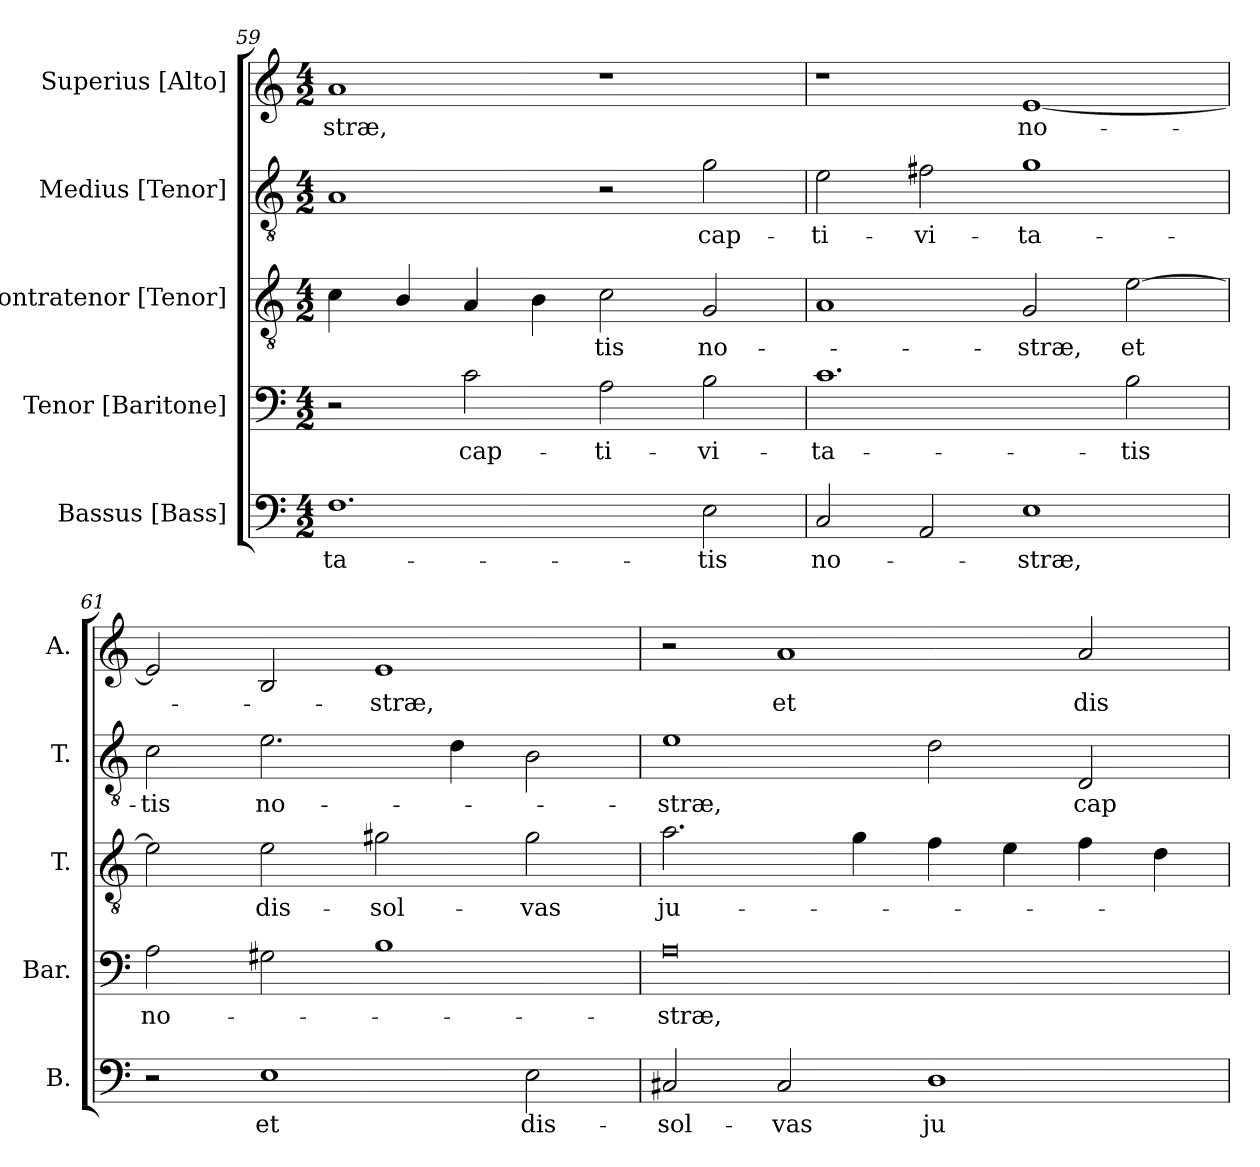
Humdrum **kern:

**kern	**text	**kern	**text	**kern	**text	**kern	**text	**kern	**text
*part5	*part5	*part4	*part4	*part3	*part3	*part2	*part2	*part1	*part1
*staff5	*staff5	*staff4	*staff4	*staff3	*staff3	*staff2	*staff2	*staff1	*staff1
*I"Bassus [Bass]	*	*I"Tenor [Baritone]	*	*I"Contratenor [Tenor]	*	*I"Medius [Tenor]	*	*I"Superius [Alto]	*
*I'B.	*	*I'Bar.	*	*I'T.	*	*I'T.	*	*I'A.	*
*clefF4	*	*clefF4	*	*clefGv2	*	*clefGv2	*	*clefG2	*
*	*	*	*	*ITrd7c12	*	*ITrd7c12	*	*	*
*k[]	*	*k[]	*	*k[]	*	*k[]	*	*k[]	*
*C:	*	*C:	*	*C:	*	*C:	*	*C:	*
*M4/2	*	*M4/2	*	*M4/2	*	*M4/2	*	*M4/2	*
=59	=59	=59	=59	=59	=59	=59	=59	=59	=59
!	!LO:LY:b:color=#000000	!	!	!	!	!	!	!	!
!	!	!	!	!	!	!	!	!	!LO:LY:b:color=#000000
1.Fi	-ta-	2r	.	4Ci\	.	1AAi	.	1ai	-stræ,
.	.	.	.	4BBi/	.	.	.	.	.
!	!	!	!LO:LY:b:color=#000000	!	!	!	!	!	!
.	.	2ci\	cap-	4AAi/	.	.	.	.	.
.	.	.	.	4BBi\	.	.	.	.	.
!	!	!	!LO:LY:b:color=#000000	!	!	!	!	!	!
!	!	!	!	!	!LO:LY:b:color=#000000	!	!	!	!
.	.	2Ai\	-ti-	2Ci\	-tis	2r	.	1r	.
!	!LO:LY:b:color=#000000	!	!	!	!	!	!	!	!
!	!	!	!LO:LY:b:color=#000000	!	!	!	!	!	!
!	!	!	!	!	!LO:LY:b:color=#000000	!	!	!	!
!	!	!	!	!	!	!	!LO:LY:b:color=#000000	!	!
2Ei\	-tis	2Bi\	-vi-	2GGi/	no-	2Gi\	cap-	.	.
=60	=60	=60	=60	=60	=60	=60	=60	=60	=60
!	!LO:LY:b:color=#000000	!	!	!	!	!	!	!	!
!	!	!	!LO:LY:b:color=#000000	!	!	!	!	!	!
!	!	!	!	!	!	!	!LO:LY:b:color=#000000	!	!
2Ci/	no-	1.ci	-ta-	1AAi	.	2Ei\	-ti-	1r	.
!	!	!	!	!	!	!	!LO:LY:b:color=#000000	!	!
2AAi/	.	.	.	.	.	2F#Xi\	-vi-	.	.
!	!LO:LY:b:color=#000000	!	!	!	!	!	!	!	!
!	!	!	!	!	!LO:LY:b:color=#000000	!	!	!	!
!	!	!	!	!	!	!	!LO:LY:b:color=#000000	!	!
!	!	!	!	!	!	!	!	!	!LO:LY:b:color=#000000
1Ei	-stræ,	.	.	2GGi/	-stræ,	1Gi	-ta-	[1ei	no-
!	!	!	!LO:LY:b:color=#000000	!	!	!	!	!	!
!	!	!	!	!	!LO:LY:b:color=#000000	!	!	!	!
.	.	2Bi\	-tis	[2Ei\	et	.	.	.	.
!!LO:PB:g=z
=61	=61	=61	=61	=61	=61	=61	=61	=61	=61
!	!	!	!LO:LY:b:color=#000000	!	!	!	!	!	!
!	!	!	!	!	!	!	!LO:LY:b:color=#000000	!	!
2r	.	2Ai\	no-	2Ei\]	.	2Ci\	-tis	2ei/]	.
!	!LO:LY:b:color=#000000	!	!	!	!	!	!	!	!
!	!	!	!	!	!LO:LY:b:color=#000000	!	!	!	!
!	!	!	!	!	!	!	!LO:LY:b:color=#000000	!	!
1Ei	et	2G#Xi\	.	2Ei\	dis-	2.Ei\	no-	2Bi/	.
!	!	!	!	!	!LO:LY:b:color=#000000	!	!	!	!
!	!	!	!	!	!	!	!	!	!LO:LY:b:color=#000000
.	.	1Bi	.	2G#Xi\	-sol-	.	.	1ei	-stræ,
.	.	.	.	.	.	4Di\	.	.	.
!	!LO:LY:b:color=#000000	!	!	!	!	!	!	!	!
!	!	!	!	!	!LO:LY:b:color=#000000	!	!	!	!
2Ei\	dis-	.	.	2G#i\	-vas	2BBi\	.	.	.
=62	=62	=62	=62	=62	=62	=62	=62	=62	=62
!	!LO:LY:b:color=#000000	!	!	!	!	!	!	!	!
!	!	!	!LO:LY:b:color=#000000	!	!	!	!	!	!
!	!	!	!	!	!LO:LY:b:color=#000000	!	!	!	!
!	!	!	!	!	!	!	!LO:LY:b:color=#000000	!	!
2C#Xi/	-sol-	0Ai	-stræ,	2.Ai\	ju-	1Ei	-stræ,	2r	.
!	!LO:LY:b:color=#000000	!	!	!	!	!	!	!	!
!	!	!	!	!	!	!	!	!	!LO:LY:b:color=#000000
2C#i/	-vas	.	.	.	.	.	.	1ai	et
.	.	.	.	4Gi\	.	.	.	.	.
!	!LO:LY:b:color=#000000	!	!	!	!	!	!	!	!
1Di	ju-	.	.	4Fi\	.	2Di\	.	.	.
.	.	.	.	4Ei\	.	.	.	.	.
!	!	!	!	!	!	!	!LO:LY:b:color=#000000	!	!
!	!	!	!	!	!	!	!	!	!LO:LY:b:color=#000000
.	.	.	.	4Fi\	.	2DDi/	cap-	2ai/	dis-
.	.	.	.	4Di\	.	.	.	.	.
=	=	=	=	=	=	=	=	=	=
*-	*-	*-	*-	*-	*-	*-	*-	*-	*-
